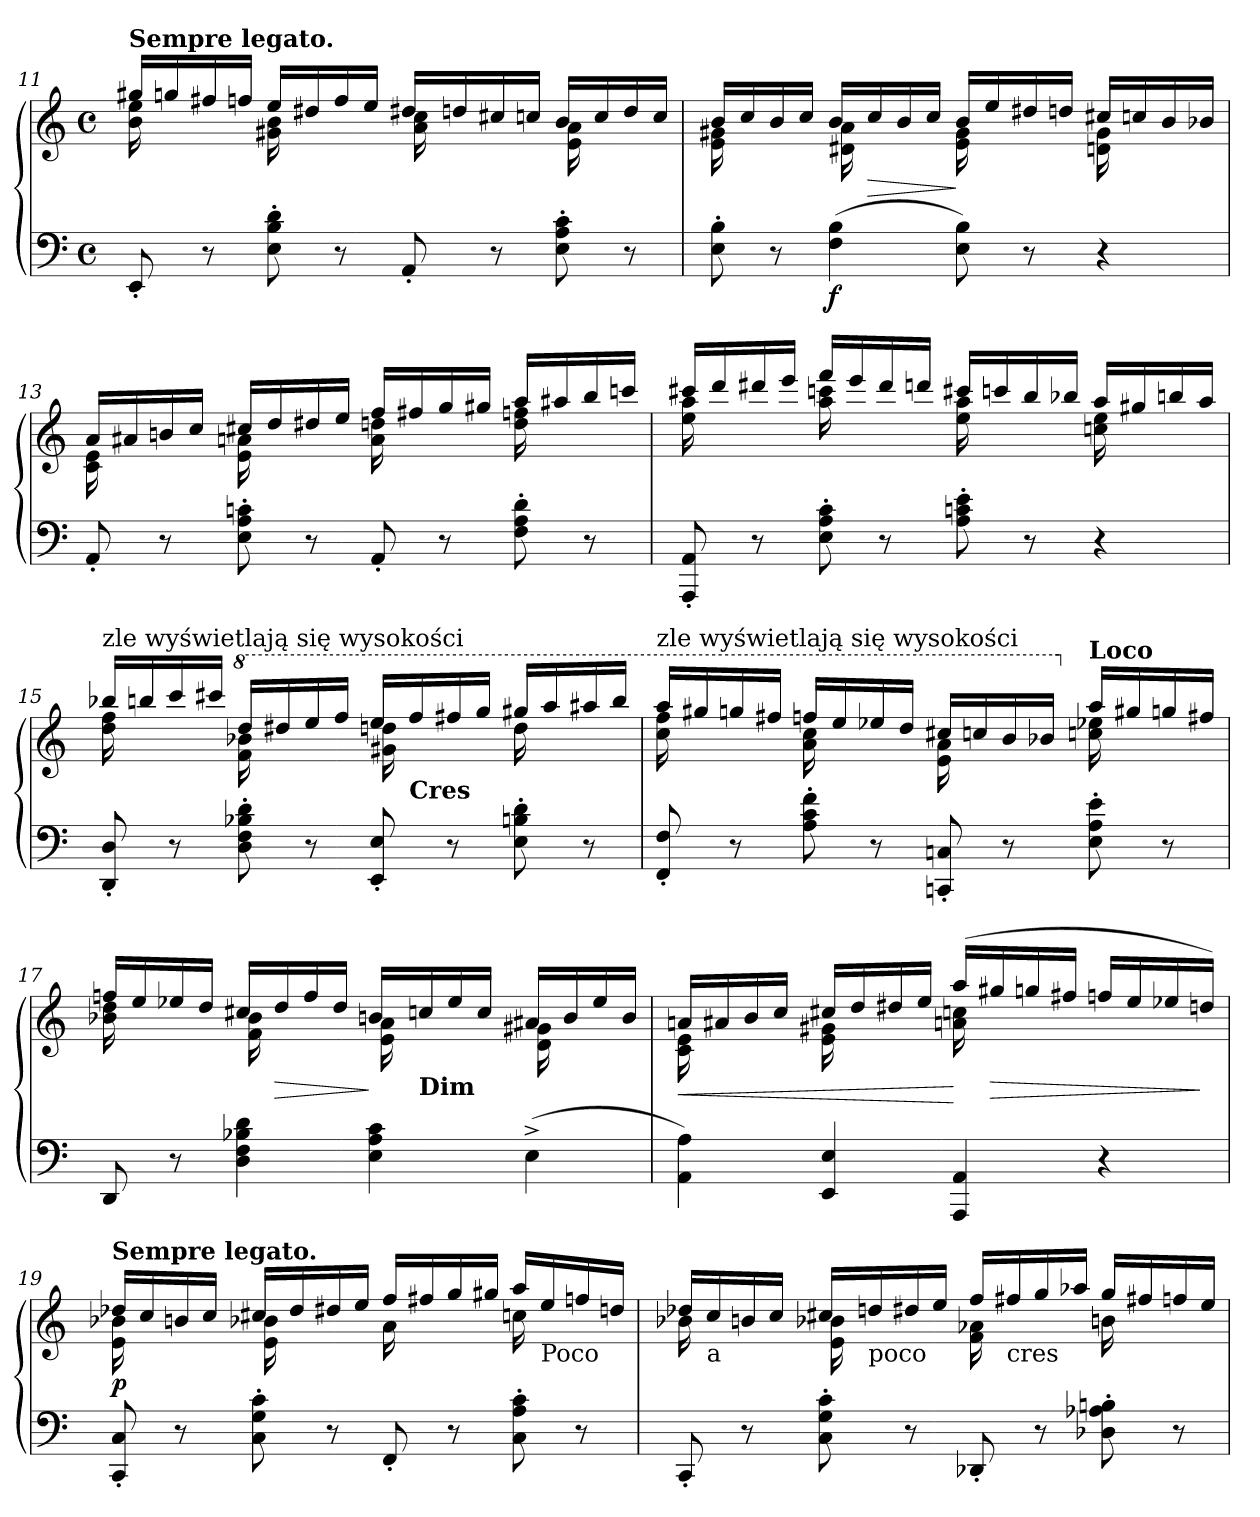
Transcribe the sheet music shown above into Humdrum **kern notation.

**kern	**kern	**dynam
*part1	*part1	*part1
*staff2	*staff1	*staff1/2
*clefF4	*clefG2	*
*k[]	*k[]	*
*M4/4	*M4/4	*
*met(c)	*met(c)	*
=11	=11	=11
*	*^	*
!	!LO:TX:a:B:t=Sempre legato.	!	!
8EE'<	16gg#XLL	16b 16ee	.
.	16ggn	8.rgyy	.
8r	16ff#X	.	.
.	16ffnJJ	.	.
8E'> 8B'> 8d'>	16eeLL	16g#X 16b	.
.	16dd#X	8.rgyy	.
8r	16ff	.	.
.	16eeJJ	.	.
8AA'<	16dd#XLL	16a 16cc	.
.	16ddn	8.reyy	.
8r	16cc#X	.	.
.	16ccnJJ	.	.
8E'> 8A'> 8c'>	16bLL	16e 16a	.
.	16cc	8.reyy	.
8r	16dd	.	.
.	16ccJJ	.	.
=12	=12	=12	=12
8E' 8B'	16bLL	16e 16g#X	.
.	16cc	8.reyy	.
8r	16b	.	.
.	16ccJJ	.	.
!	!	!	!LO:DY:b=2
(<4F 4B	16bLL	16d#X 16a	f
.	16cc	8.reyy	>
.	16b	.	.
.	16ccJJ	.	.
8E 8B)	16bLL	16e 16g#	]
.	16ee	8.reyy	.
8r	16dd#X	.	.
.	16ddnJJ	.	.
4r	16cc#XLL	16dn 16g#	.
.	16ccn	8.rcyy	.
.	16b	.	.
.	16b-XJJ	.	.
=13	=13	=13	=13
8AA'<	16aLL	16c 16e	.
.	16a#X	8.rAyy	.
8r	16bn	.	.
.	16ccJJ	.	.
8E'> 8A'> 8cn'>	16cc#XLL	16e 16an	.
.	16dd	8.rcyy	.
8r	16dd#X	.	.
.	16eeJJ	.	.
8AA'<	16ffLL	16a 16ddn	.
.	16ff#X	8.ryy	.
8r	16gg	.	.
.	16gg#XJJ	.	.
8F'> 8A'> 8d'>	16aaLL	16dd 16ffn	.
.	16aa#X	8.ryy	.
8r	16bb	.	.
.	16cccnJJ	.	.
=14	=14	=14	=14
8AAA' 8AA'	16ccc#XLL	16ee 16aa	.
.	16ddd	8.ryy	.
8r	16ddd#X	.	.
.	16eeeJJ	.	.
8E' 8A' 8c'	16fffLL	16aa 16cccn	.
.	16eee	8.ryy	.
8r	16ddd#	.	.
.	16dddnJJ	.	.
8A' 8cn' 8e'	16ccc#XLL	16ee 16aa	.
.	16cccn	8.ryy	.
8r	16bb	.	.
.	16bb-XJJ	.	.
4r	16aaLL	16ccn 16ee	.
.	16gg#X	8.rgyy	.
.	16bbn	.	.
.	16aaJJ	.	.
=15	=15	=15	=15
!	!LO:TX:a:t=zle wyświetlają się wysokości	!	!
8DD'< 8D'<	16bb-XLL	16dd 16ff	.
.	16bbn	8.ryy	.
8r	16ccc	.	.
.	16ccc#XJJ	.	.
*	*8va	*	*
8D'> 8F'> 8B-X'> 8d'>	16dddLL	16ff 16bb-X	.
.	16ddd#X	8.reyy	.
8r	16eee	.	.
.	16fffJJ	.	.
8EE'< 8E'<	16eeeLL	16gg#X 16dddn	.
!	!LO:TX:c:B:t=Cres	!	!
.	16fff	8.rgyy	.
8r	16fff#X	.	.
.	16gggJJ	.	.
8E'> 8Bn'> 8d'>	16ggg#XLL	16ddd	.
.	16aaa	8.rgyy	.
8r	16aaa#X	.	.
.	16bbbJJ	.	.
=16	=16	=16	=16
!	!LO:TX:a:t=zle wyświetlają się wysokości	!	!
8FF'< 8F'<	16aaaLL	16ccc 16fff	.
.	16ggg#X	8.reyy	.
8r	16gggn	.	.
.	16fff#XJJ	.	.
8A'> 8c'> 8f'>	16fffnLL	16aa 16ccc	.
.	16eee	8.reyy	.
8r	16eee-X	.	.
.	16dddJJ	.	.
8CCn'< 8Cn'<	16ccc#XLL	16ee 16aa	.
.	16cccn	8.rcyy	.
8r	16bb	.	.
.	16bb-XJJ	.	.
*	*X8va	*	*
!	!LO:TX:a:B:t=Loco	!	!
8E'> 8A'> 8e'>	16aaLL	16ccn 16ee-X	.
.	16gg#X	8.rcyy	.
8r	16ggn	.	.
.	16ff#XJJ	.	.
=17	=17	=17	=17
8DD	16ffnLL	16b-X 16dd	.
.	16ee	8.reyy	.
8r	16ee-X	.	.
.	16ddJJ	.	.
4D 4F 4B-X 4d	16cc#XLL	16f 16b-	.
.	16dd	8.reyy	>
.	16ff	.	.
.	16ddJJ	.	.
4E 4A 4c	16bnLL	16e 16a	]
!	!LO:TX:c:B:t=Dim	!	!
.	16ccn	8.rcyy	.
.	16ee-	.	.
.	16ccJJ	.	.
(4E^>	16a#XLL	16d 16g#X	.
.	16b	8.reyy	.
.	16ee-	.	.
.	16bJJ	.	.
=18	=18	=18	=18
4AA 4A)	16anLL	16c 16e	<
.	16a#X	8.rcyy	.
.	16b	.	.
.	16ccJJ	.	.
4EE 4E	16cc#XLL	16e 16g#X	.
.	16dd	8.reyy	.
.	16dd#X	.	.
.	16eeJJ	.	.
4AAA 4AA	(<16aaLL	16an 16ccn	[
.	16gg#X	8.reyy	>
.	16ggn	.	.
.	16ff#XJJ	.	.
4r	16ffn/LL	4reyy	.
.	16ee/	.	.
.	16ee-X/	.	.
.	16ddn/JJ)	.	]
=19	=19	=19	=19
!	!LO:TX:a:B:t=Sempre legato.	!	!
8CC'< 8C'<	16dd-XLL	16e 16b-X	p
.	16cc	8.rcyy	.
8r	16bn	.	.
.	16ccJJ	.	.
8C'> 8G'> 8c'>	16cc#XLL	16e 16b-X	.
.	16dd-	8.rcyy	.
8r	16dd#X	.	.
.	16eeJJ	.	.
8FF'<	16ffLL	16a	.
.	16ff#X	8.reyy	.
8r	16gg	.	.
.	16gg#XJJ	.	.
8C'> 8A'> 8c'>	16aaLL	16ccn	.
!	!LO:TX:b:t=Poco	!	!
.	16ee	8.rgyy	.
8r	16ffn	.	.
.	16ddnJJ	.	.
=20	=20	=20	=20
8CC'<	16dd-XLL	16b-X	.
!	!LO:TX:b:t=a	!	!
.	16cc	8.reyy	.
8r	16bn	.	.
.	16ccJJ	.	.
8C'> 8G'> 8c'>	16cc#XLL	16e 16b-X	.
!	!LO:TX:b:t=poco	!	!
.	16ddn	8.reyy	.
8r	16dd#X	.	.
.	16eeJJ	.	.
8DD-X'<	16ffLL	16f 16a-X	.
!	!LO:TX:b:t=cres	!	!
.	16ff#X	8.rgyy	.
8r	16gg	.	.
.	16aa-XJJ	.	.
8D-X'> 8A-X'> 8Bn'>	16ggLL	16bn	.
.	16ff#X	8.rgyy	.
8r	16ffn	.	.
.	16eeJJ	.	.
*	*v	*v	*
=	=	=
*-	*-	*-
